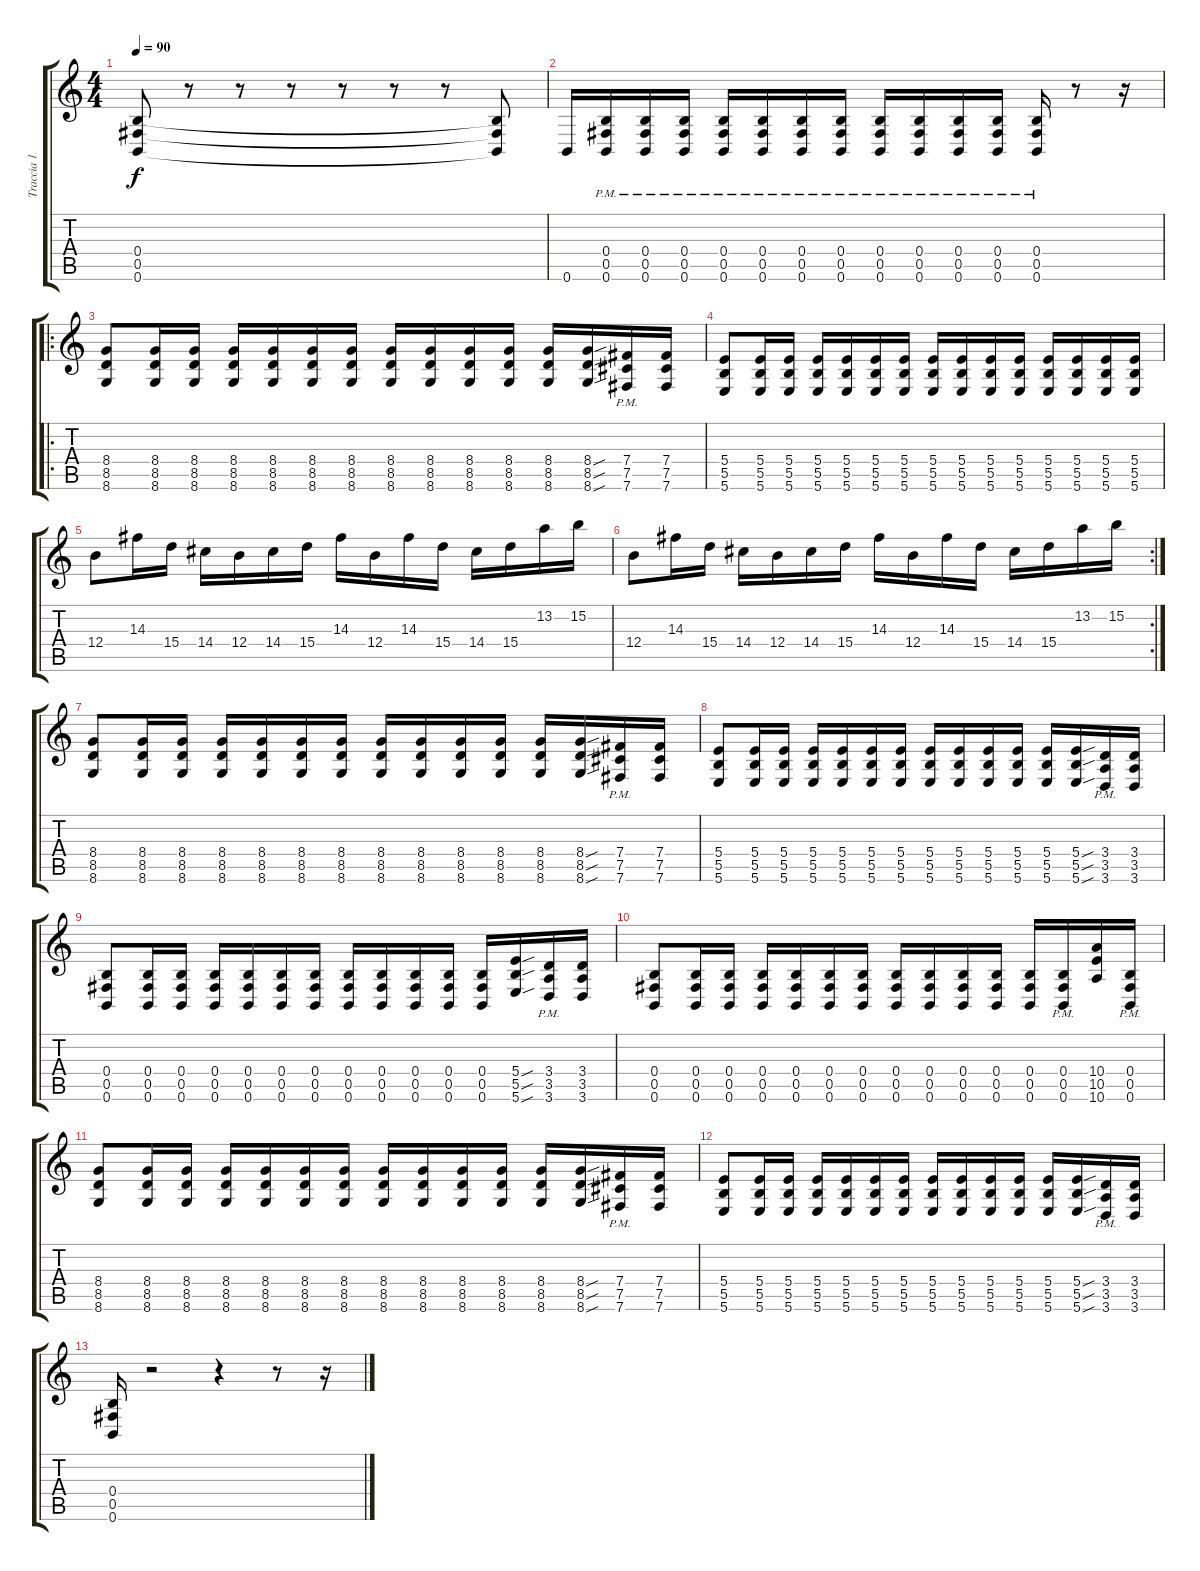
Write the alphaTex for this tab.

\track ("Traccia 1" "Traccia 1") {instrument overdrivenguitar}
\staff {score tabs}
\tuning (Db4 Ab3 E3 B2 Gb2 B1) {hide}
\ts (4 4)
\tempo 90
\clef g2
\ks c
(0.4 0.5 0.6).8{dy f} r.8 r.8 r.8 r.8 r.8 r.8 (0.4{t} 0.5{t} 0.6{t}).8 |
0.6.16 (0.4{pm} 0.5{pm} 0.6{pm}).16 (0.4{pm} 0.5{pm} 0.6{pm}).16 (0.4{pm} 0.5{pm} 0.6{pm}).16 (0.4{pm} 0.5{pm} 0.6{pm}).16 (0.4{pm} 0.5{pm} 0.6{pm}).16 (0.4{pm} 0.5{pm} 0.6{pm}).16 (0.4{pm} 0.5{pm} 0.6{pm}).16 (0.4{pm} 0.5{pm} 0.6{pm}).16 (0.4{pm} 0.5{pm} 0.6{pm}).16 (0.4{pm} 0.5{pm} 0.6{pm}).16 (0.4{pm} 0.5{pm} 0.6{pm}).16 (0.4{pm} 0.5{pm} 0.6{pm}).16 r.8 r.16 |
\ro
(8.4 8.5 8.6).8 (8.4 8.5 8.6).16 (8.4 8.5 8.6).16 (8.4 8.5 8.6).16 (8.4 8.5 8.6).16 (8.4 8.5 8.6).16 (8.4 8.5 8.6).16 (8.4 8.5 8.6).16 (8.4 8.5 8.6).16 (8.4 8.5 8.6).16 (8.4 8.5 8.6).16 (8.4 8.5 8.6).16 (8.4{sou} 8.5{sou} 8.6{sou}).16 (7.4{pm} 7.5{pm} 7.6{pm}).16 (7.4 7.5 7.6).16 |
(5.4 5.5 5.6).8 (5.4 5.5 5.6).16 (5.4 5.5 5.6).16 (5.4 5.5 5.6).16 (5.4 5.5 5.6).16 (5.4 5.5 5.6).16 (5.4 5.5 5.6).16 (5.4 5.5 5.6).16 (5.4 5.5 5.6).16 (5.4 5.5 5.6).16 (5.4 5.5 5.6).16 (5.4 5.5 5.6).16 (5.4 5.5 5.6).16 (5.4 5.5 5.6).16 (5.4 5.5 5.6).16 |
12.4.8 14.3.16 15.4.16 14.4.16 12.4.16 14.4.16 15.4.16 14.3.16 12.4.16 14.3.16 15.4.16 14.4.16 15.4.16 13.2.16 15.2.16 |
\rc 2
12.4.8 14.3.16 15.4.16 14.4.16 12.4.16 14.4.16 15.4.16 14.3.16 12.4.16 14.3.16 15.4.16 14.4.16 15.4.16 13.2.16 15.2.16 |
(8.4 8.5 8.6).8 (8.4 8.5 8.6).16 (8.4 8.5 8.6).16 (8.4 8.5 8.6).16 (8.4 8.5 8.6).16 (8.4 8.5 8.6).16 (8.4 8.5 8.6).16 (8.4 8.5 8.6).16 (8.4 8.5 8.6).16 (8.4 8.5 8.6).16 (8.4 8.5 8.6).16 (8.4 8.5 8.6).16 (8.4{sou} 8.5{sou} 8.6{sou}).16 (7.4{pm} 7.5{pm} 7.6{pm}).16 (7.4 7.5 7.6).16 |
(5.4 5.5 5.6).8 (5.4 5.5 5.6).16 (5.4 5.5 5.6).16 (5.4 5.5 5.6).16 (5.4 5.5 5.6).16 (5.4 5.5 5.6).16 (5.4 5.5 5.6).16 (5.4 5.5 5.6).16 (5.4 5.5 5.6).16 (5.4 5.5 5.6).16 (5.4 5.5 5.6).16 (5.4 5.5 5.6).16 (5.4{sou} 5.5{sou} 5.6{sou}).16 (3.4 3.5 3.6{pm}).16 (3.4 3.5 3.6).16 |
(0.4 0.5 0.6).8 (0.4 0.5 0.6).16 (0.4 0.5 0.6).16 (0.4 0.5 0.6).16 (0.4 0.5 0.6).16 (0.4 0.5 0.6).16 (0.4 0.5 0.6).16 (0.4 0.5 0.6).16 (0.4 0.5 0.6).16 (0.4 0.5 0.6).16 (0.4 0.5 0.6).16 (0.4 0.5 0.6).16 (5.4{sou} 5.5{sou} 5.6{sou}).16 (3.4{pm} 3.5{pm} 3.6{pm}).16 (3.4 3.5 3.6).16 |
(0.4 0.5 0.6).8 (0.4 0.5 0.6).16 (0.4 0.5 0.6).16 (0.4 0.5 0.6).16 (0.4 0.5 0.6).16 (0.4 0.5 0.6).16 (0.4 0.5 0.6).16 (0.4 0.5 0.6).16 (0.4 0.5 0.6).16 (0.4 0.5 0.6).16 (0.4 0.5 0.6).16 (0.4 0.5 0.6).16 (0.4 0.5 0.6{pm}).16 (10.4 10.5 10.6).16 (0.4 0.5 0.6{pm}).16 |
(8.4 8.5 8.6).8 (8.4 8.5 8.6).16 (8.4 8.5 8.6).16 (8.4 8.5 8.6).16 (8.4 8.5 8.6).16 (8.4 8.5 8.6).16 (8.4 8.5 8.6).16 (8.4 8.5 8.6).16 (8.4 8.5 8.6).16 (8.4 8.5 8.6).16 (8.4 8.5 8.6).16 (8.4 8.5 8.6).16 (8.4{sou} 8.5{sou} 8.6{sou}).16 (7.4{pm} 7.5{pm} 7.6{pm}).16 (7.4 7.5 7.6).16 |
(5.4 5.5 5.6).8 (5.4 5.5 5.6).16 (5.4 5.5 5.6).16 (5.4 5.5 5.6).16 (5.4 5.5 5.6).16 (5.4 5.5 5.6).16 (5.4 5.5 5.6).16 (5.4 5.5 5.6).16 (5.4 5.5 5.6).16 (5.4 5.5 5.6).16 (5.4 5.5 5.6).16 (5.4 5.5 5.6).16 (5.4{sou} 5.5{sou} 5.6{sou}).16 (3.4 3.5 3.6{pm}).16 (3.4 3.5 3.6).16 |
(0.4 0.5 0.6).16 r.2 r.4 r.8 r.16
